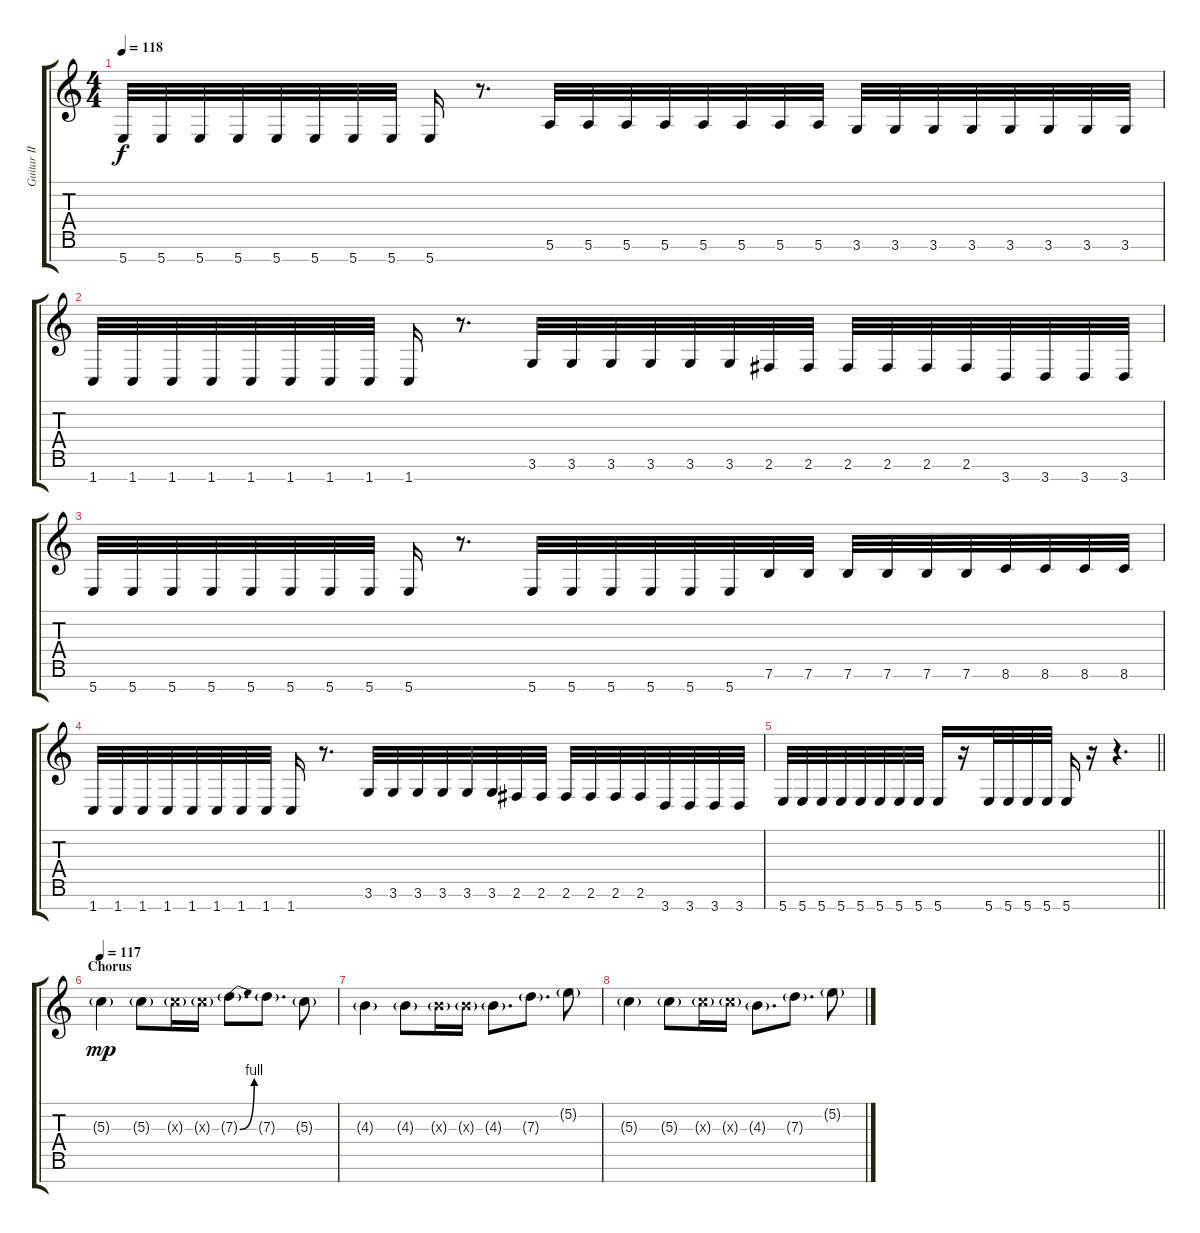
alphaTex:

\track ("Guitar II" "Guitar II") {instrument distortionguitar}
\staff {score tabs}
\tuning (E4 B3 G3 D3 A2 E2 B1) {hide}
\ts (4 4)
\tempo 118
\clef g2
\ks c
5.7.32{dy f} 5.7.32 5.7.32 5.7.32 5.7.32 5.7.32 5.7.32 5.7.32 5.7.16 r.8{d} 5.6.32 5.6.32 5.6.32 5.6.32 5.6.32 5.6.32 5.6.32 5.6.32 3.6.32 3.6.32 3.6.32 3.6.32 3.6.32 3.6.32 3.6.32 3.6.32 |
1.7.32 1.7.32 1.7.32 1.7.32 1.7.32 1.7.32 1.7.32 1.7.32 1.7.16 r.8{d} 3.6.32 3.6.32 3.6.32 3.6.32 3.6.32 3.6.32 2.6.32 2.6.32 2.6.32 2.6.32 2.6.32 2.6.32 3.7.32 3.7.32 3.7.32 3.7.32 |
5.7.32 5.7.32 5.7.32 5.7.32 5.7.32 5.7.32 5.7.32 5.7.32 5.7.16 r.8{d} 5.7.32 5.7.32 5.7.32 5.7.32 5.7.32 5.7.32 7.6.32 7.6.32 7.6.32 7.6.32 7.6.32 7.6.32 8.6.32 8.6.32 8.6.32 8.6.32 |
1.7.32 1.7.32 1.7.32 1.7.32 1.7.32 1.7.32 1.7.32 1.7.32 1.7.16 r.8{d} 3.6.32 3.6.32 3.6.32 3.6.32 3.6.32 3.6.32 2.6.32 2.6.32 2.6.32 2.6.32 2.6.32 2.6.32 3.7.32 3.7.32 3.7.32 3.7.32 |
\barLineRight lightlight
5.7.32 5.7.32 5.7.32 5.7.32 5.7.32 5.7.32 5.7.32 5.7.32 5.7.16 r.16 5.7.32 5.7.32 5.7.32 5.7.32 5.7.16 r.16 r.4{d} |
\section ("" "Chorus")
\tempo 117
5.3{g}.4{dy mp balance 8} 5.3{g}.8 5.3{g x}.16 5.3{g x}.16 7.3{be (bend 0 0 60 4) g}.8{d} 7.3{g}.8{d} 5.3{g}.8 |
4.3{g}.4 4.3{g}.8 4.3{g x}.16 4.3{g x}.16 4.3{g}.8{d} 7.3{g}.8{d} 5.2{g}.8 |
5.3{g}.4 5.3{g}.8 5.3{g x}.16 5.3{g x}.16 4.3{g}.8{d} 7.3{g}.8{d} 5.2{g}.8
